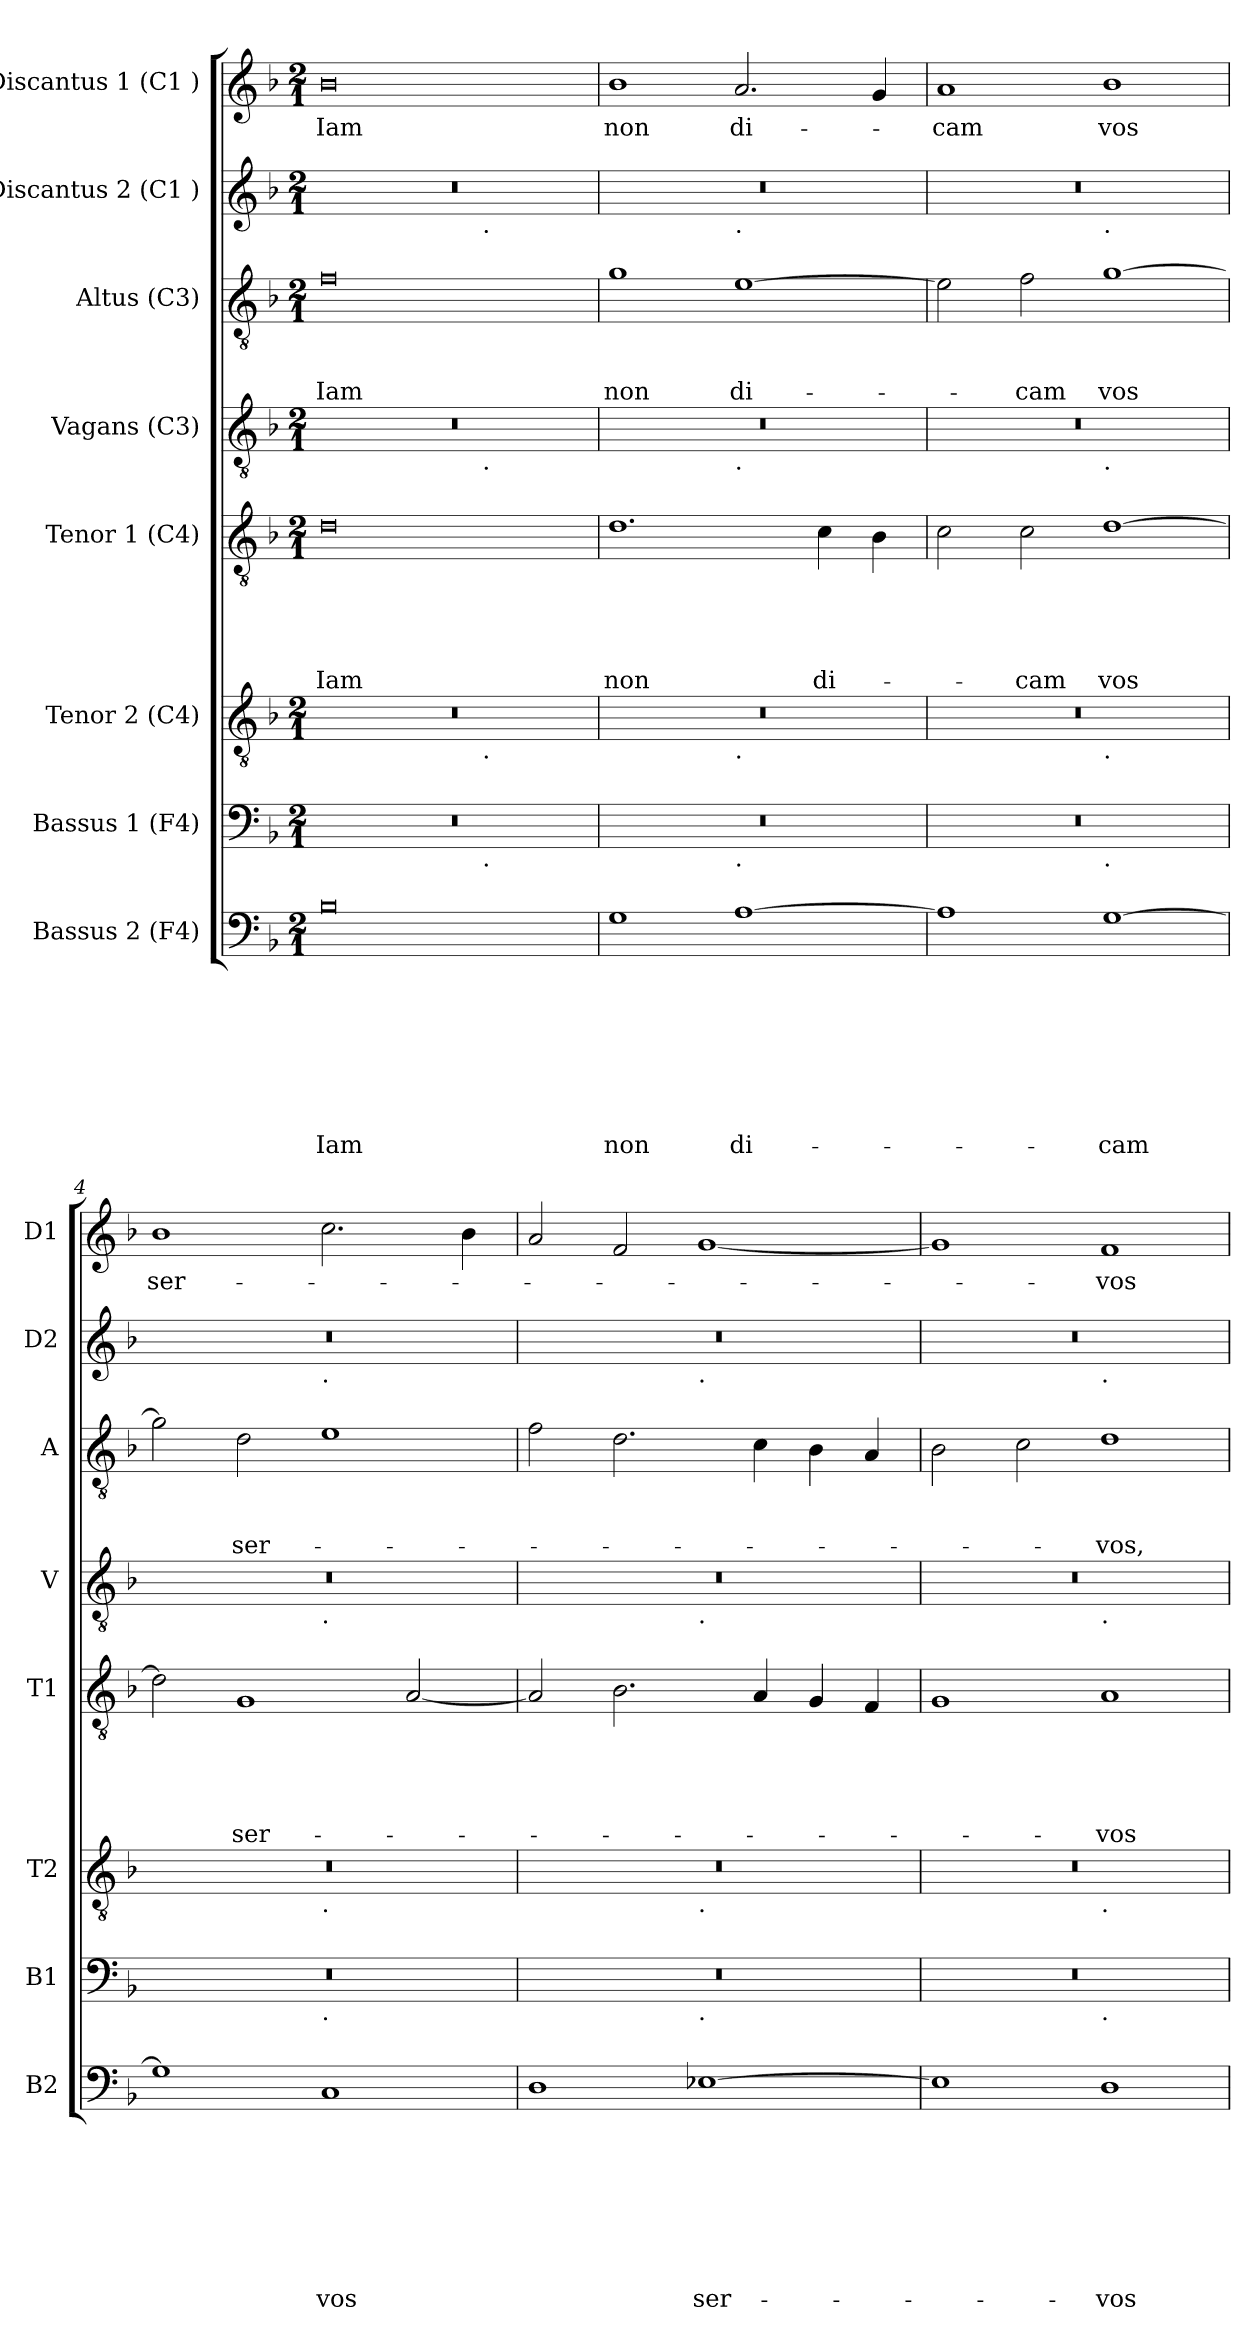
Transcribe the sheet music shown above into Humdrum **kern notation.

**kern	**text	**text	**text	**text	**text	**text	**text	**text	**kern	**kern	**kern	**text	**text	**text	**text	**text	**kern	**kern	**text	**text	**text	**kern	**kern	**text
*part8	*part8	*part8	*part8	*part8	*part8	*part8	*part8	*part8	*part7	*part6	*part5	*part5	*part5	*part5	*part5	*part5	*part4	*part3	*part3	*part3	*part3	*part2	*part1	*part1
*staff8	*staff8	*staff8	*staff8	*staff8	*staff8	*staff8	*staff8	*staff8	*staff7	*staff6	*staff5	*staff5	*staff5	*staff5	*staff5	*staff5	*staff4	*staff3	*staff3	*staff3	*staff3	*staff2	*staff1	*staff1
*I"Bassus 2 (F4)	*	*	*	*	*	*	*	*	*I"Bassus 1 (F4)	*I"Tenor 2 (C4)	*I"Tenor 1 (C4)	*	*	*	*	*	*I"Vagans (C3)	*I"Altus (C3)	*	*	*	*I"Discantus 2 (C1 )	*I"Discantus 1 (C1 )	*
*I'B2	*	*	*	*	*	*	*	*	*I'B1	*I'T2	*I'T1	*	*	*	*	*	*I'V	*I'A	*	*	*	*I'D2	*I'D1	*
*clefF4	*	*	*	*	*	*	*	*	*clefF4	*clefGv2	*clefGv2	*	*	*	*	*	*clefGv2	*clefGv2	*	*	*	*clefG2	*clefG2	*
*k[b-]	*	*	*	*	*	*	*	*	*k[b-]	*k[b-]	*k[b-]	*	*	*	*	*	*k[b-]	*k[b-]	*	*	*	*k[b-]	*k[b-]	*
*F:	*	*	*	*	*	*	*	*	*F:	*F:	*F:	*	*	*	*	*	*F:	*F:	*	*	*	*F:	*F:	*
*M2/1	*	*	*	*	*	*	*	*	*M2/1	*M2/1	*M2/1	*	*	*	*	*	*M2/1	*M2/1	*	*	*	*M2/1	*M2/1	*
=1	=1	=1	=1	=1	=1	=1	=1	=1	=1	=1	=1	=1	=1	=1	=1	=1	=1	=1	=1	=1	=1	=1	=1	=1
!	!	!	!	!	!	!	!	!LO:LY:b	!	!	!	!	!	!	!	!LO:LY:b	!	!	!	!	!LO:LY:b	!	!	!LO:LY:b
*	*	*	*	*	*	*	*	*	*^	*^	*	*	*	*	*	*	*^	*	*	*	*	*^	*	*
0B-	.	.	.	.	.	.	.	Iam	0r	1ryy	0r	1ryy	0d	.	.	.	.	Iam	0r	1ryy	0f	.	.	Iam	0r	1ryy	0b-	Iam
.	.	.	.	.	.	.	.	.	.	8ryy	.	8ryy	.	.	.	.	.	.	.	8ryy	.	.	.	.	.	8ryy	.	.
!	!	!	!	!	!	!	!	!	!	!	!	!	!	!	!	!	!	!	!	!	!	!	!	!	!	!LO:TX:b:t=.	!	!
!	!	!	!	!	!	!	!	!	!	!	!	!	!	!	!	!	!	!	!	!LO:TX:b:t=.	!	!	!	!	!	!	!	!
!	!	!	!	!	!	!	!	!	!	!	!	!LO:TX:b:t=.	!	!	!	!	!	!	!	!	!	!	!	!	!	!	!	!
!	!	!	!	!	!	!	!	!	!	!LO:TX:b:t=.	!	!	!	!	!	!	!	!	!	!	!	!	!	!	!	!	!	!
.	.	.	.	.	.	.	.	.	.	2..ryy	.	2..ryy	.	.	.	.	.	.	.	2..ryy	.	.	.	.	.	2..ryy	.	.
=2	=2	=2	=2	=2	=2	=2	=2	=2	=2	=2	=2	=2	=2	=2	=2	=2	=2	=2	=2	=2	=2	=2	=2	=2	=2	=2	=2	=2
!	!	!	!	!	!	!	!	!LO:LY:b	!	!	!	!	!	!	!	!	!	!LO:LY:b	!	!	!	!	!	!LO:LY:b	!	!	!	!LO:LY:b
1G	.	.	.	.	.	.	.	non	0r	1ryy	0r	1ryy	1.d	.	.	.	.	non	0r	1ryy	1g	.	.	non	0r	1ryy	1b-	non
!	!	!	!	!	!	!	!	!	!	!	!	!	!	!	!	!	!	!	!	!	!	!	!	!	!	!LO:TX:b:t=.	!	!
!	!	!	!	!	!	!	!	!	!	!	!	!	!	!	!	!	!	!	!	!LO:TX:b:t=.	!	!	!	!	!	!	!	!
!	!	!	!	!	!	!	!	!	!	!	!	!LO:TX:b:t=.	!	!	!	!	!	!	!	!	!	!	!	!	!	!	!	!
!	!	!	!	!	!	!	!	!	!	!LO:TX:b:t=.	!	!	!	!	!	!	!	!	!	!	!	!	!	!	!	!	!	!
!	!	!	!	!	!	!	!	!LO:LY:b	!	!	!	!	!	!	!	!	!	!	!	!	!	!	!	!LO:LY:b	!	!	!	!LO:LY:b
[>1A	.	.	.	.	.	.	.	di-	.	1ryy	.	1ryy	.	.	.	.	.	.	.	1ryy	[>1e	.	.	di-	.	1ryy	2.a/	di-
!	!	!	!	!	!	!	!	!	!	!	!	!	!	!	!	!	!	!LO:LY:b	!	!	!	!	!	!	!	!	!	!
.	.	.	.	.	.	.	.	.	.	.	.	.	4c\	.	.	.	.	di-	.	.	.	.	.	.	.	.	.	.
.	.	.	.	.	.	.	.	.	.	.	.	.	4B-\	.	.	.	.	.	.	.	.	.	.	.	.	.	4g/	.
=3	=3	=3	=3	=3	=3	=3	=3	=3	=3	=3	=3	=3	=3	=3	=3	=3	=3	=3	=3	=3	=3	=3	=3	=3	=3	=3	=3	=3
!	!	!	!	!	!	!	!	!	!	!	!	!	!	!	!	!	!	!	!	!	!	!	!	!	!	!	!	!LO:LY:b
1A]	.	.	.	.	.	.	.	.	0r	1ryy	0r	1ryy	2c\	.	.	.	.	.	0r	1ryy	2e\]	.	.	.	0r	1ryy	1a	-cam
!	!	!	!	!	!	!	!	!	!	!	!	!	!	!	!	!	!	!LO:LY:b	!	!	!	!	!	!LO:LY:b	!	!	!	!
.	.	.	.	.	.	.	.	.	.	.	.	.	2c\	.	.	.	.	-cam	.	.	2f\	.	.	-cam	.	.	.	.
!	!	!	!	!	!	!	!	!	!	!	!	!	!	!	!	!	!	!	!	!	!	!	!	!	!	!LO:TX:b:t=.	!	!
!	!	!	!	!	!	!	!	!	!	!	!	!	!	!	!	!	!	!	!	!LO:TX:b:t=.	!	!	!	!	!	!	!	!
!	!	!	!	!	!	!	!	!	!	!	!	!LO:TX:b:t=.	!	!	!	!	!	!	!	!	!	!	!	!	!	!	!	!
!	!	!	!	!	!	!	!	!	!	!LO:TX:b:t=.	!	!	!	!	!	!	!	!	!	!	!	!	!	!	!	!	!	!
!	!	!	!	!	!	!	!	!LO:LY:b	!	!	!	!	!	!	!	!	!	!LO:LY:b	!	!	!	!	!	!LO:LY:b	!	!	!	!LO:LY:b
[>1G	.	.	.	.	.	.	.	-cam	.	1ryy	.	1ryy	[>1d	.	.	.	.	vos	.	1ryy	[>1g	.	.	vos	.	1ryy	1b-	vos
=4	=4	=4	=4	=4	=4	=4	=4	=4	=4	=4	=4	=4	=4	=4	=4	=4	=4	=4	=4	=4	=4	=4	=4	=4	=4	=4	=4	=4
!	!	!	!	!	!	!	!	!	!	!	!	!	!	!	!	!	!	!	!	!	!	!	!	!	!	!	!	!LO:LY:b
1G]	.	.	.	.	.	.	.	.	0r	1ryy	0r	1ryy	2d\]	.	.	.	.	.	0r	1ryy	2g\]	.	.	.	0r	1ryy	1b-	ser-
!	!	!	!	!	!	!	!	!	!	!	!	!	!	!	!	!	!	!LO:LY:b	!	!	!	!	!	!LO:LY:b	!	!	!	!
.	.	.	.	.	.	.	.	.	.	.	.	.	1G	.	.	.	.	ser-	.	.	2d\	.	.	ser-	.	.	.	.
!	!	!	!	!	!	!	!	!	!	!	!	!	!	!	!	!	!	!	!	!	!	!	!	!	!	!LO:TX:b:t=.	!	!
!	!	!	!	!	!	!	!	!	!	!	!	!	!	!	!	!	!	!	!	!LO:TX:b:t=.	!	!	!	!	!	!	!	!
!	!	!	!	!	!	!	!	!	!	!	!	!LO:TX:b:t=.	!	!	!	!	!	!	!	!	!	!	!	!	!	!	!	!
!	!	!	!	!	!	!	!	!	!	!LO:TX:b:t=.	!	!	!	!	!	!	!	!	!	!	!	!	!	!	!	!	!	!
!	!	!	!	!	!	!	!	!LO:LY:b	!	!	!	!	!	!	!	!	!	!	!	!	!	!	!	!	!	!	!	!
1C	.	.	.	.	.	.	.	vos	.	1ryy	.	1ryy	.	.	.	.	.	.	.	1ryy	1e	.	.	.	.	1ryy	2.cc\	.
.	.	.	.	.	.	.	.	.	.	.	.	.	[<2A/	.	.	.	.	.	.	.	.	.	.	.	.	.	.	.
.	.	.	.	.	.	.	.	.	.	.	.	.	.	.	.	.	.	.	.	.	.	.	.	.	.	.	4b-\	.
=5	=5	=5	=5	=5	=5	=5	=5	=5	=5	=5	=5	=5	=5	=5	=5	=5	=5	=5	=5	=5	=5	=5	=5	=5	=5	=5	=5	=5
1D	.	.	.	.	.	.	.	.	0r	1ryy	0r	1ryy	2A/]	.	.	.	.	.	0r	1ryy	2f\	.	.	.	0r	1ryy	2a/	.
.	.	.	.	.	.	.	.	.	.	.	.	.	2.B-\	.	.	.	.	.	.	.	2.d\	.	.	.	.	.	2f/	.
!	!	!	!	!	!	!	!	!	!	!	!	!	!	!	!	!	!	!	!	!	!	!	!	!	!	!LO:TX:b:t=.	!	!
!	!	!	!	!	!	!	!	!	!	!	!	!	!	!	!	!	!	!	!	!LO:TX:b:t=.	!	!	!	!	!	!	!	!
!	!	!	!	!	!	!	!	!	!	!	!	!LO:TX:b:t=.	!	!	!	!	!	!	!	!	!	!	!	!	!	!	!	!
!	!	!	!	!	!	!	!	!	!	!LO:TX:b:t=.	!	!	!	!	!	!	!	!	!	!	!	!	!	!	!	!	!	!
!	!	!	!	!	!	!	!	!LO:LY:b	!	!	!	!	!	!	!	!	!	!	!	!	!	!	!	!	!	!	!	!
[<1E-X	.	.	.	.	.	.	.	ser-	.	1ryy	.	1ryy	.	.	.	.	.	.	.	1ryy	.	.	.	.	.	1ryy	[<1g	.
.	.	.	.	.	.	.	.	.	.	.	.	.	4A/	.	.	.	.	.	.	.	4c\	.	.	.	.	.	.	.
.	.	.	.	.	.	.	.	.	.	.	.	.	4G/	.	.	.	.	.	.	.	4B-\	.	.	.	.	.	.	.
.	.	.	.	.	.	.	.	.	.	.	.	.	4F/	.	.	.	.	.	.	.	4A/	.	.	.	.	.	.	.
!!LO:LB:g=z
=6	=6	=6	=6	=6	=6	=6	=6	=6	=6	=6	=6	=6	=6	=6	=6	=6	=6	=6	=6	=6	=6	=6	=6	=6	=6	=6	=6	=6
1E-]	.	.	.	.	.	.	.	.	0r	1ryy	0r	1ryy	1G	.	.	.	.	.	0r	1ryy	2B-\	.	.	.	0r	1ryy	1g]	.
.	.	.	.	.	.	.	.	.	.	.	.	.	.	.	.	.	.	.	.	.	2c\	.	.	.	.	.	.	.
!	!	!	!	!	!	!	!	!	!	!	!	!	!	!	!	!	!	!	!	!	!	!	!	!	!	!LO:TX:b:t=.	!	!
!	!	!	!	!	!	!	!	!	!	!	!	!	!	!	!	!	!	!	!	!LO:TX:b:t=.	!	!	!	!	!	!	!	!
!	!	!	!	!	!	!	!	!	!	!	!	!LO:TX:b:t=.	!	!	!	!	!	!	!	!	!	!	!	!	!	!	!	!
!	!	!	!	!	!	!	!	!	!	!LO:TX:b:t=.	!	!	!	!	!	!	!	!	!	!	!	!	!	!	!	!	!	!
!	!	!	!	!	!	!	!	!LO:LY:b	!	!	!	!	!	!	!	!	!	!LO:LY:b	!	!	!	!	!	!LO:LY:b	!	!	!	!LO:LY:b
1D	.	.	.	.	.	.	.	-vos	.	1ryy	.	1ryy	1A	.	.	.	.	-vos	.	1ryy	1d	.	.	-vos,	.	1ryy	1f	-vos
*	*	*	*	*	*	*	*	*	*v	*v	*	*	*	*	*	*	*	*	*v	*v	*	*	*	*	*v	*v	*	*
*	*	*	*	*	*	*	*	*	*	*v	*v	*	*	*	*	*	*	*	*	*	*	*	*	*	*
=	=	=	=	=	=	=	=	=	=	=	=	=	=	=	=	=	=	=	=	=	=	=	=	=
*-	*-	*-	*-	*-	*-	*-	*-	*-	*-	*-	*-	*-	*-	*-	*-	*-	*-	*-	*-	*-	*-	*-	*-	*-
